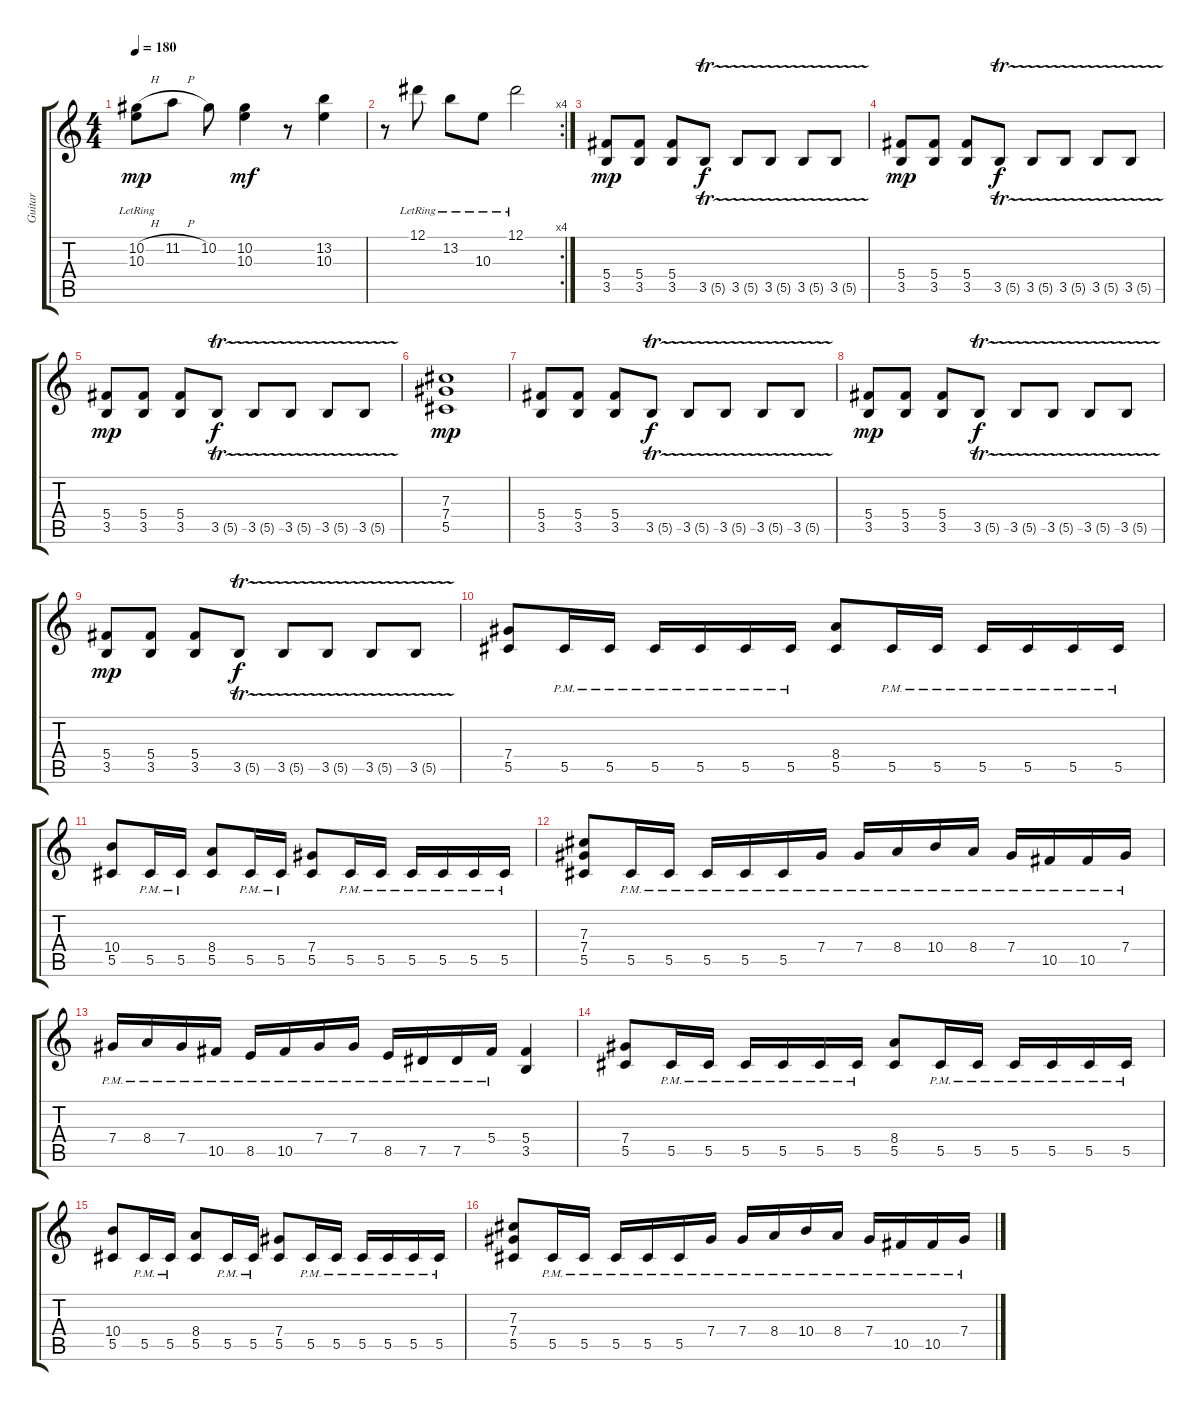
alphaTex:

\track ("Guitar" "Guitar") {instrument distortionguitar}
\staff {score tabs}
\tuning (Eb4 Bb3 Gb3 Db3 Ab2 Eb2) {hide}
\ts (4 4)
\tempo 180
\clef g2
\ks c
(10.2{h} 10.3{lr}).8{dy mp} 11.2{h}.8 10.2.8 (10.2 10.3).4{dy mf} r.8 (13.2 10.3).4 |
\rc 4
r.8 12.1{lr}.8 13.2{lr}.8 10.3{lr}.8 12.1{lr}.2 |
(5.4 3.5).8{dy mp instrument distortionguitar} (5.4 3.5).8 (5.4 3.5).8 3.5{tr (5 16)}.8{dy f} 3.5{tr (5 16)}.8 3.5{tr (5 16)}.8 3.5{tr (5 16)}.8 3.5{tr (5 16)}.8 |
(5.4 3.5).8{dy mp} (5.4 3.5).8 (5.4 3.5).8 3.5{tr (5 16)}.8{dy f} 3.5{tr (5 16)}.8 3.5{tr (5 16)}.8 3.5{tr (5 16)}.8 3.5{tr (5 16)}.8 |
(5.4 3.5).8{dy mp} (5.4 3.5).8 (5.4 3.5).8 3.5{tr (5 16)}.8{dy f} 3.5{tr (5 16)}.8 3.5{tr (5 16)}.8 3.5{tr (5 16)}.8 3.5{tr (5 16)}.8 |
(7.3 7.4 5.5).1{dy mp} |
(5.4 3.5).8 (5.4 3.5).8 (5.4 3.5).8 3.5{tr (5 16)}.8{dy f} 3.5{tr (5 16)}.8 3.5{tr (5 16)}.8 3.5{tr (5 16)}.8 3.5{tr (5 16)}.8 |
(5.4 3.5).8{dy mp} (5.4 3.5).8 (5.4 3.5).8 3.5{tr (5 16)}.8{dy f} 3.5{tr (5 16)}.8 3.5{tr (5 16)}.8 3.5{tr (5 16)}.8 3.5{tr (5 16)}.8 |
(5.4 3.5).8{dy mp} (5.4 3.5).8 (5.4 3.5).8 3.5{tr (5 16)}.8{dy f} 3.5{tr (5 16)}.8 3.5{tr (5 16)}.8 3.5{tr (5 16)}.8 3.5{tr (5 16)}.8 |
(7.4 5.5).8 5.5{pm}.16 5.5{pm}.16 5.5{pm}.16 5.5{pm}.16 5.5{pm}.16 5.5{pm}.16 (8.4 5.5).8 5.5{pm}.16 5.5{pm}.16 5.5{pm}.16 5.5{pm}.16 5.5{pm}.16 5.5{pm}.16 |
(10.4 5.5).8 5.5{pm}.16 5.5{pm}.16 (8.4 5.5).8 5.5{pm}.16 5.5{pm}.16 (7.4 5.5).8 5.5{pm}.16 5.5{pm}.16 5.5{pm}.16 5.5{pm}.16 5.5{pm}.16 5.5{pm}.16 |
(7.3 7.4 5.5).8 5.5{pm}.16 5.5{pm}.16 5.5{pm}.16 5.5{pm}.16 5.5{pm}.16 7.4{pm}.16 7.4{pm}.16 8.4{pm}.16 10.4{pm}.16 8.4{pm}.16 7.4{pm}.16 10.5{pm}.16 10.5{pm}.16 7.4{pm}.16 |
7.4{pm}.16 8.4{pm}.16 7.4{pm}.16 10.5{pm}.16 8.5{pm}.16 10.5{pm}.16 7.4{pm}.16 7.4{pm}.16 8.5{pm}.16 7.5{pm}.16 7.5{pm}.16 5.4{pm}.16 (5.4 3.5).4 |
(7.4 5.5).8 5.5{pm}.16 5.5{pm}.16 5.5{pm}.16 5.5{pm}.16 5.5{pm}.16 5.5{pm}.16 (8.4 5.5).8 5.5{pm}.16 5.5{pm}.16 5.5{pm}.16 5.5{pm}.16 5.5{pm}.16 5.5{pm}.16 |
(10.4 5.5).8 5.5{pm}.16 5.5{pm}.16 (8.4 5.5).8 5.5{pm}.16 5.5{pm}.16 (7.4 5.5).8 5.5{pm}.16 5.5{pm}.16 5.5{pm}.16 5.5{pm}.16 5.5{pm}.16 5.5{pm}.16 |
(7.3 7.4 5.5).8 5.5{pm}.16 5.5{pm}.16 5.5{pm}.16 5.5{pm}.16 5.5{pm}.16 7.4{pm}.16 7.4{pm}.16 8.4{pm}.16 10.4{pm}.16 8.4{pm}.16 7.4{pm}.16 10.5{pm}.16 10.5{pm}.16 7.4{pm}.16
